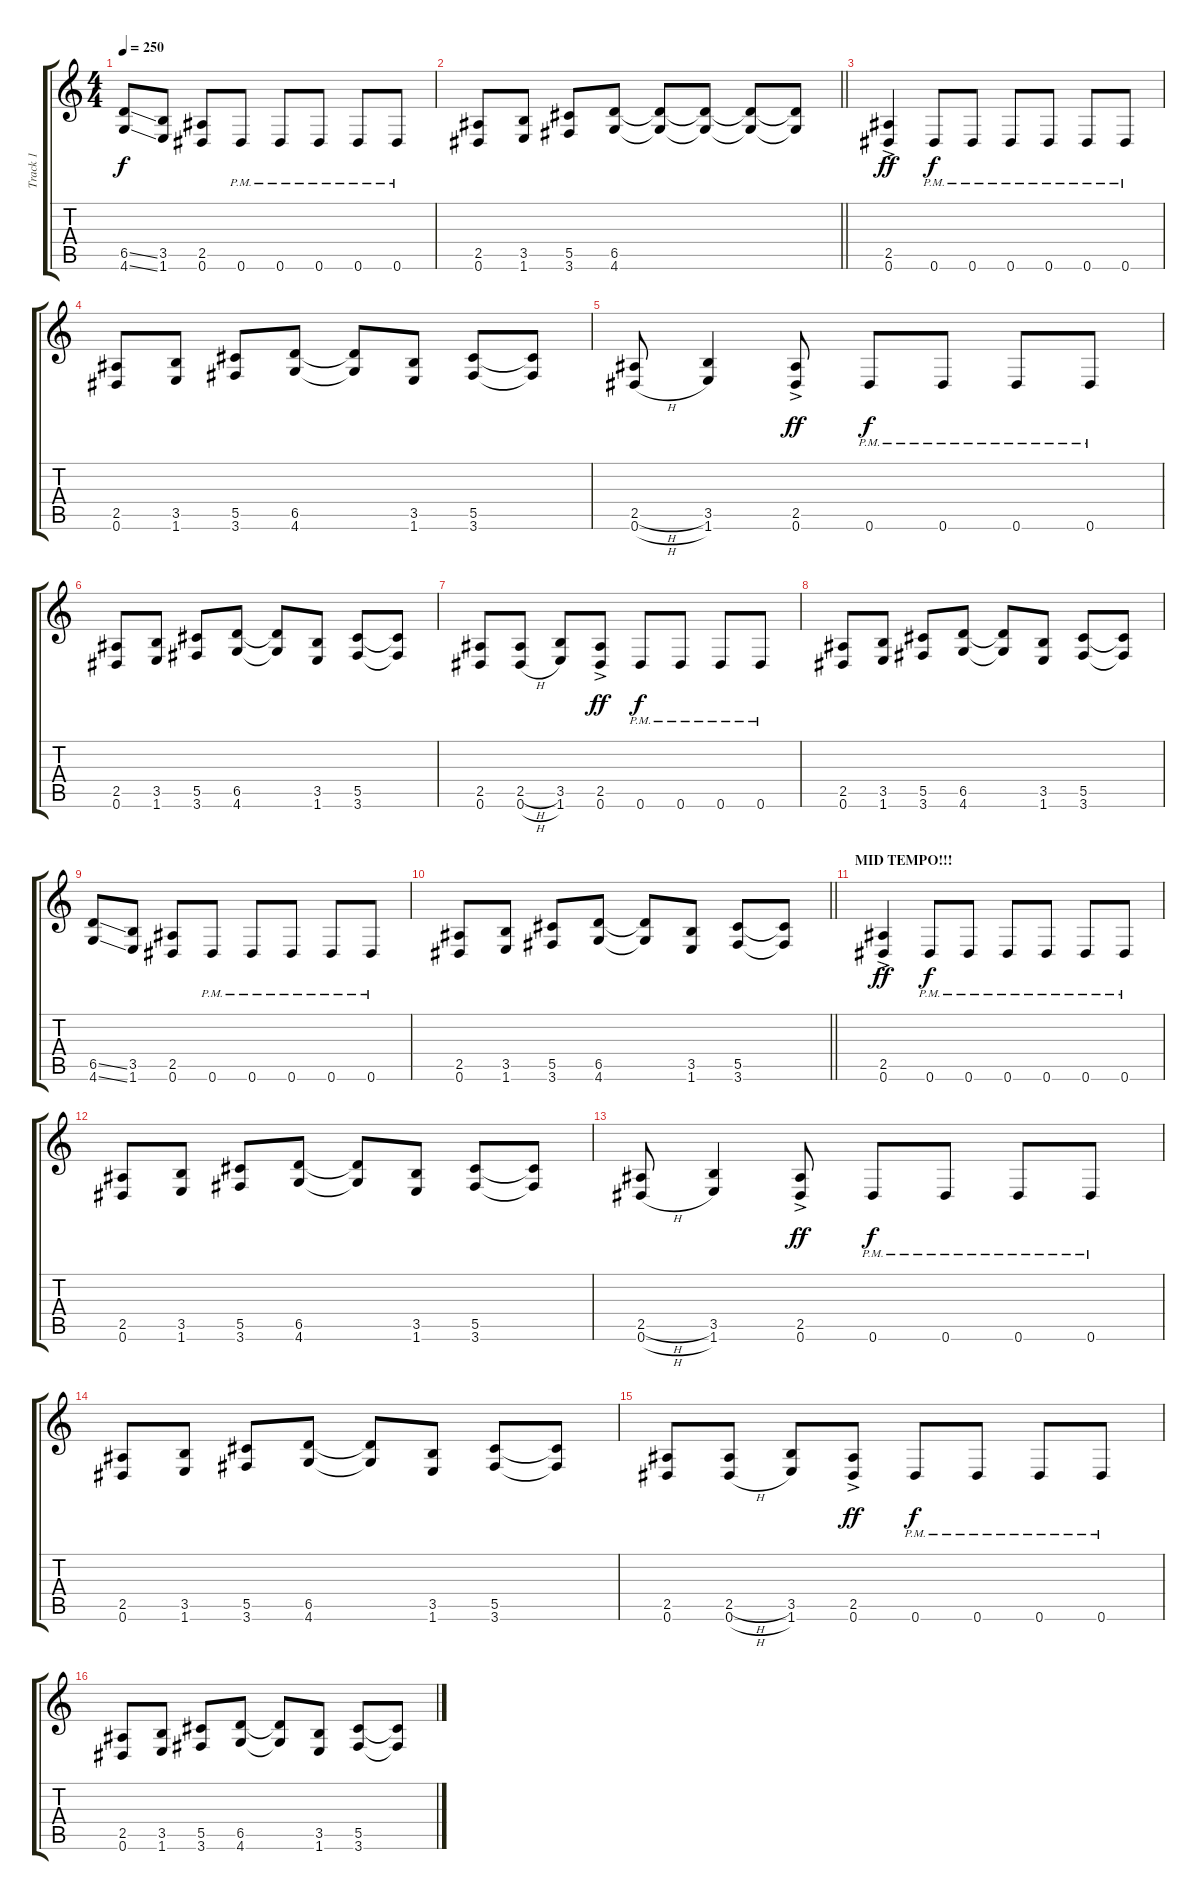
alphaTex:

\track ("Track 1" "Track 1") {instrument distortionguitar}
\staff {score tabs}
\tuning (Eb4 Bb3 Gb3 Db3 Ab2 Eb2) {hide}
\ts (4 4)
\tempo 250
\clef g2
\ks c
(6.5{ss} 4.6{ss}).8{dy f} (3.5 1.6).8 (2.5 0.6).8 0.6{pm}.8 0.6{pm}.8 0.6{pm}.8 0.6{pm}.8 0.6{pm}.8 |
\barLineRight lightlight
(2.5 0.6).8 (3.5 1.6).8 (5.5 3.6).8 (6.5 4.6).8 (6.5{t} 4.6{t}).8 (6.5{t} 4.6{t}).8 (6.5{t} 4.6{t}).8 (6.5{t} 4.6{t}).8 |
(2.5{ac} 0.6{ac}).4{dy ff} 0.6{pm}.8{dy f} 0.6{pm}.8 0.6{pm}.8 0.6{pm}.8 0.6{pm}.8 0.6{pm}.8 |
(2.5 0.6).8 (3.5 1.6).8 (5.5 3.6).8 (6.5 4.6).8 (6.5{t} 4.6{t}).8 (3.5 1.6).8 (5.5 3.6).8 (5.5{t} 3.6{t}).8 |
(2.5{h} 0.6{h}).8 (3.5 1.6).4 (2.5{ac} 0.6{ac}).8{dy ff} 0.6{pm}.8{dy f} 0.6{pm}.8 0.6{pm}.8 0.6{pm}.8 |
(2.5 0.6).8 (3.5 1.6).8 (5.5 3.6).8 (6.5 4.6).8 (6.5{t} 4.6{t}).8 (3.5 1.6).8 (5.5 3.6).8 (5.5{t} 3.6{t}).8 |
(2.5 0.6).8 (2.5{h} 0.6{h}).8 (3.5 1.6).8 (2.5{ac} 0.6{ac}).8{dy ff} 0.6{pm}.8{dy f} 0.6{pm}.8 0.6{pm}.8 0.6{pm}.8 |
(2.5 0.6).8 (3.5 1.6).8 (5.5 3.6).8 (6.5 4.6).8 (6.5{t} 4.6{t}).8 (3.5 1.6).8 (5.5 3.6).8 (5.5{t} 3.6{t}).8 |
(6.5{ss} 4.6{ss}).8 (3.5 1.6).8 (2.5 0.6).8 0.6{pm}.8 0.6{pm}.8 0.6{pm}.8 0.6{pm}.8 0.6{pm}.8 |
\barLineRight lightlight
(2.5 0.6).8 (3.5 1.6).8 (5.5 3.6).8 (6.5 4.6).8 (6.5{t} 4.6{t}).8 (3.5 1.6).8 (5.5 3.6).8 (5.5{t} 3.6{t}).8 |
\section ("" "MID TEMPO!!!")
(2.5{ac} 0.6{ac}).4{dy ff} 0.6{pm}.8{dy f} 0.6{pm}.8 0.6{pm}.8 0.6{pm}.8 0.6{pm}.8 0.6{pm}.8 |
(2.5 0.6).8 (3.5 1.6).8 (5.5 3.6).8 (6.5 4.6).8 (6.5{t} 4.6{t}).8 (3.5 1.6).8 (5.5 3.6).8 (5.5{t} 3.6{t}).8 |
(2.5{h} 0.6{h}).8 (3.5 1.6).4 (2.5{ac} 0.6{ac}).8{dy ff} 0.6{pm}.8{dy f} 0.6{pm}.8 0.6{pm}.8 0.6{pm}.8 |
(2.5 0.6).8 (3.5 1.6).8 (5.5 3.6).8 (6.5 4.6).8 (6.5{t} 4.6{t}).8 (3.5 1.6).8 (5.5 3.6).8 (5.5{t} 3.6{t}).8 |
(2.5 0.6).8 (2.5{h} 0.6{h}).8 (3.5 1.6).8 (2.5{ac} 0.6{ac}).8{dy ff} 0.6{pm}.8{dy f} 0.6{pm}.8 0.6{pm}.8 0.6{pm}.8 |
(2.5 0.6).8 (3.5 1.6).8 (5.5 3.6).8 (6.5 4.6).8 (6.5{t} 4.6{t}).8 (3.5 1.6).8 (5.5 3.6).8 (5.5{t} 3.6{t}).8
